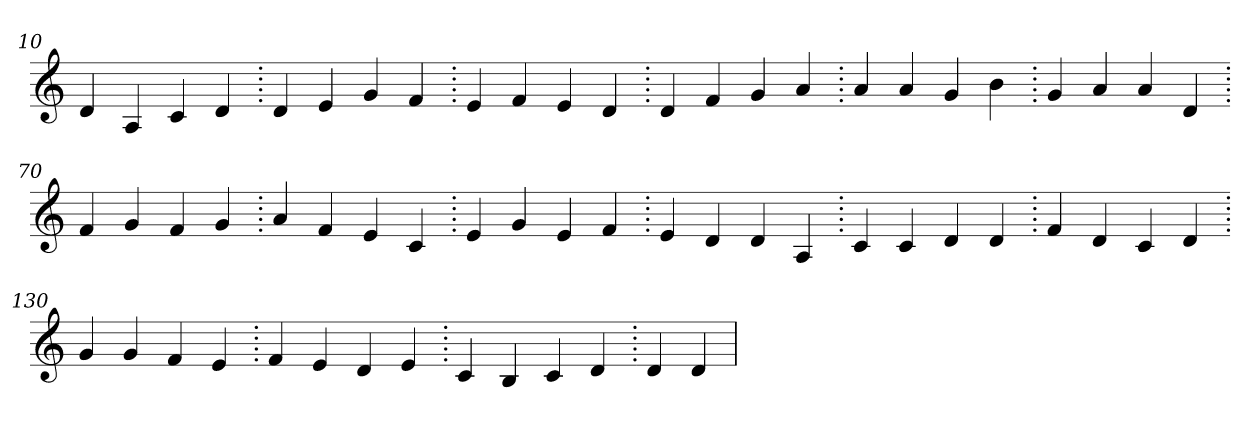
**kern
*part1
*staff1
*clefG2
=10.
4d
4A
4c
4d
=20.
4d
4e
4g
4f
=30.
4e
4f
4e
4d
=40.
4d
4f
4g
4a
=50.
4a
4a
4g
4b
=60.
4g
4a
4a
4d
=70.
4f
4g
4f
4g
=80.
4a
4f
4e
4c
=90.
4e
4g
4e
4f
=100.
4e
4d
4d
4A
=110.
4c
4c
4d
4d
=120.
4f
4d
4c
4d
=130.
4g
4g
4f
4e
=140.
4f
4e
4d
4e
=150.
4c
4B
4c
4d
=160.
4d
4d
=
*-
